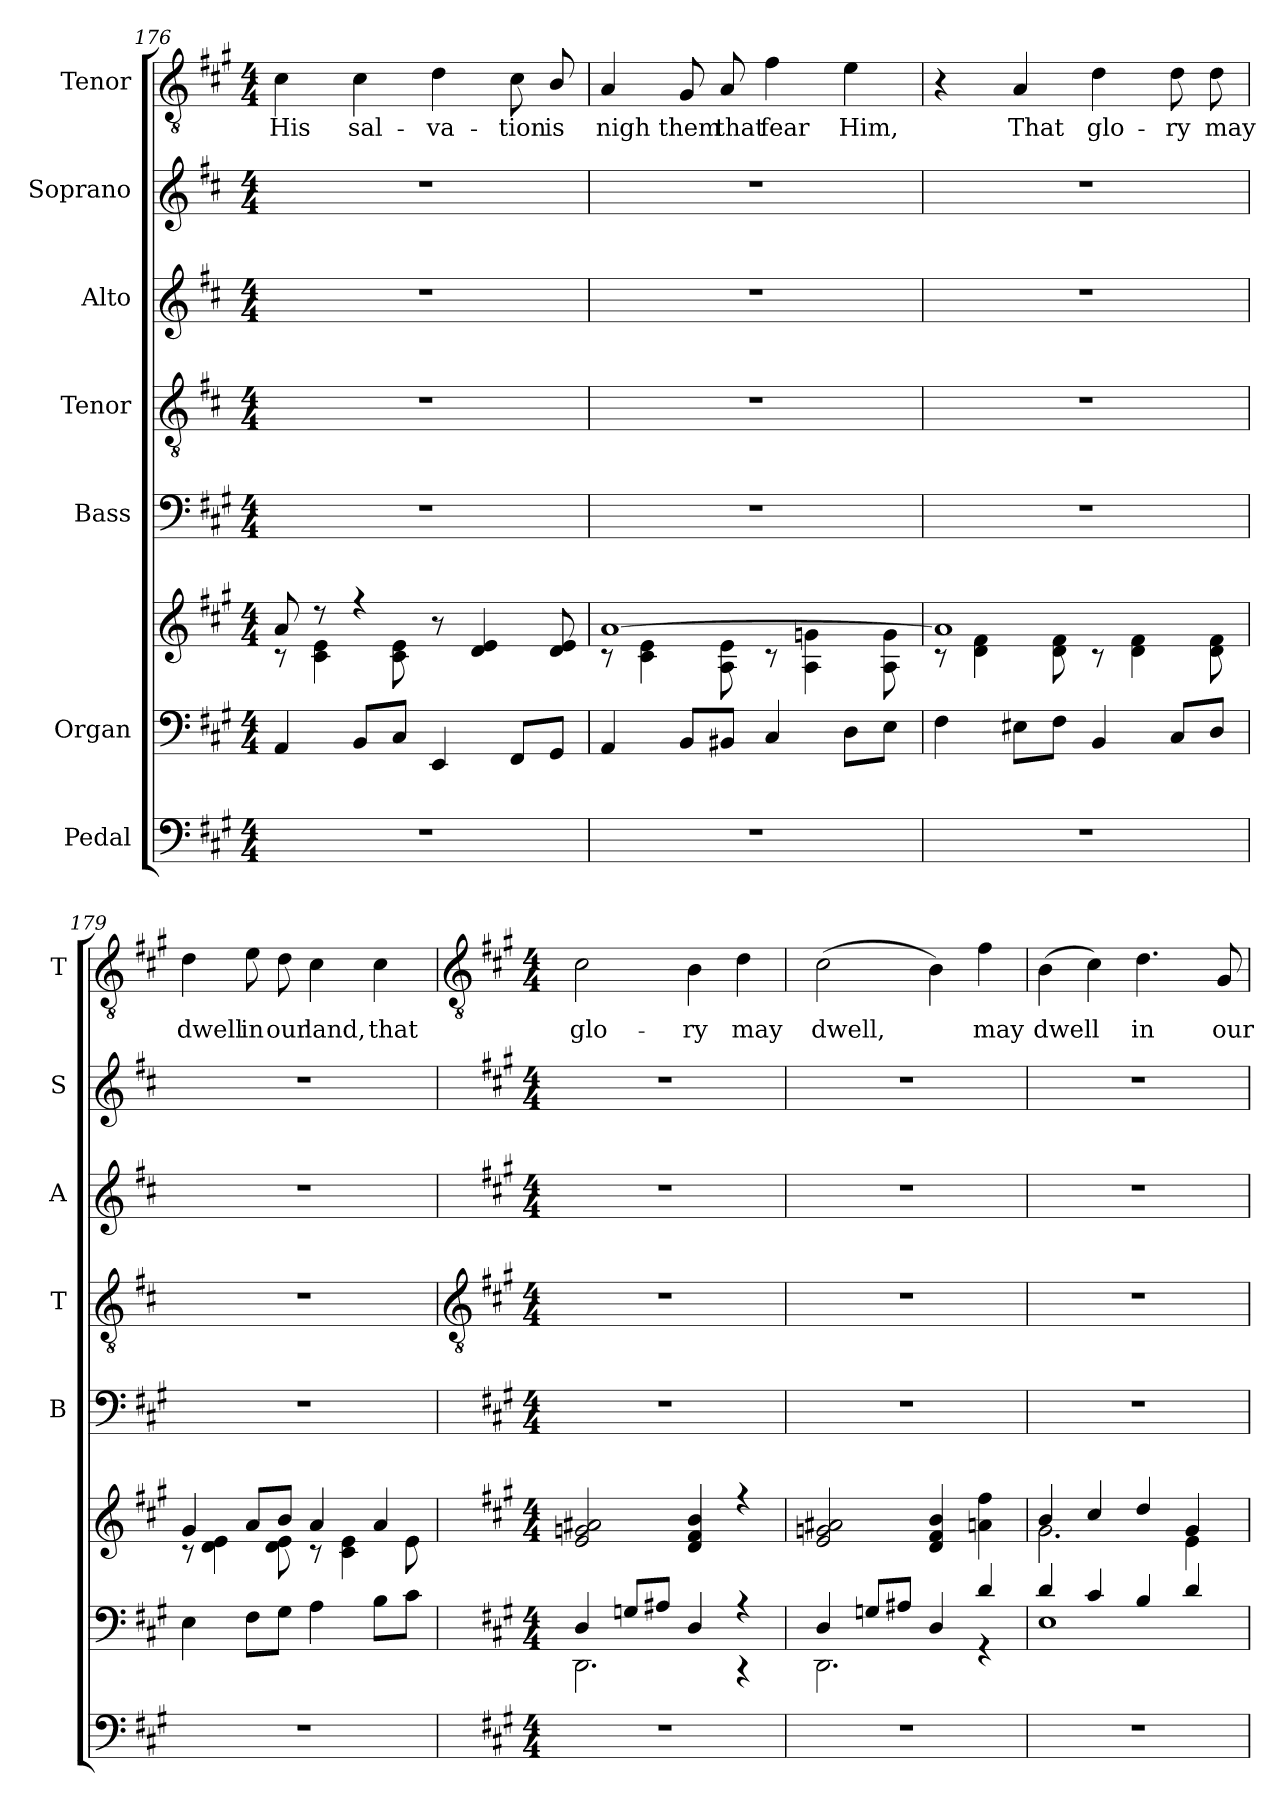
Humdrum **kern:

**kern	**kern	**kern	**kern	**kern	**kern	**kern	**kern	**text
*part7	*part6	*part6	*part5	*part4	*part3	*part2	*part1	*part1
*staff8	*staff7	*staff6	*staff5	*staff4	*staff3	*staff2	*staff1	*staff1
*I"Pedal	*I"Organ	*	*I"Bass	*I"Tenor	*I"Alto	*I"Soprano	*I"Tenor	*
*	*	*	*I'B	*I'T	*I'A	*I'S	*I'T	*
*clefF4	*clefF4	*clefG2	*clefF4	*clefGv2	*clefG2	*clefG2	*clefGv2	*
*k[f#c#g#]	*k[f#c#g#]	*k[f#c#g#]	*k[f#c#g#]	*k[f#c#]	*k[f#c#]	*k[f#c#]	*k[f#c#g#]	*
*A:	*A:	*A:	*A:	*D:	*D:	*D:	*A:	*
*M4/4	*M4/4	*M4/4	*M4/4	*M4/4	*M4/4	*M4/4	*M4/4	*
=176	=176	=176	=176	=176	=176	=176	=176	=176
*	*	*^	*	*	*	*	*	*
!	!	!	!	!	!	!	!	!	!LO:LY:b
1r	4AA	8a/	8r	1r	1r	1r	1r	4c#	His
.	.	8r	4c#\ 4e\	.	.	.	.	.	.
!	!	!	!	!	!	!	!	!	!LO:LY:b
.	8BBL	4r	.	.	.	.	.	4c#	sal-
.	8C#J	.	8c#\ 8e\	.	.	.	.	.	.
!	!	!	!	!	!	!	!	!	!LO:LY:b
.	4EE	8r	2ryy	.	.	.	.	4d	-va-
.	.	4d/ 4e/	.	.	.	.	.	.	.
!	!	!	!	!	!	!	!	!	!LO:LY:b
.	8FF#L	.	.	.	.	.	.	8c#	-tion
!	!	!	!	!	!	!	!	!	!LO:LY:b
.	8GG#J	8d/ 8e/	.	.	.	.	.	8B/	is
=177	=177	=177	=177	=177	=177	=177	=177	=177	=177
!	!	!	!	!	!	!	!	!	!LO:LY:b
1r	4AA	[1a/	8r	1r	1r	1r	1r	4A	nigh
.	.	.	4c#\ 4e\	.	.	.	.	.	.
!	!	!	!	!	!	!	!	!	!LO:LY:b
.	8BBL	.	.	.	.	.	.	8G#	them
!	!	!	!	!	!	!	!	!	!LO:LY:b
.	8BB#XJ	.	8A\ 8e\	.	.	.	.	8A	that
!	!	!	!	!	!	!	!	!	!LO:LY:b
.	4C#	.	8r	.	.	.	.	4f#	fear
.	.	.	4A\ 4gn\	.	.	.	.	.	.
!	!	!	!	!	!	!	!	!	!LO:LY:b
.	8DL	.	.	.	.	.	.	4e	Him,
.	8EJ	.	8A\ 8g\	.	.	.	.	.	.
=178	=178	=178	=178	=178	=178	=178	=178	=178	=178
1r	4F#	1a/]	8r	1r	1r	1r	1r	4r	.
.	.	.	4d\ 4f#\	.	.	.	.	.	.
!	!	!	!	!	!	!	!	!	!LO:LY:b
.	8E#XL	.	.	.	.	.	.	4A	That
.	8F#J	.	8d\ 8f#\	.	.	.	.	.	.
!	!	!	!	!	!	!	!	!	!LO:LY:b
.	4BB	.	8r	.	.	.	.	4d	glo-
.	.	.	4d\ 4f#\	.	.	.	.	.	.
!	!	!	!	!	!	!	!	!	!LO:LY:b
.	8C#L	.	.	.	.	.	.	8d	-ry
!	!	!	!	!	!	!	!	!	!LO:LY:b
.	8DJ	.	8d\ 8f#\	.	.	.	.	8d	may
=179	=179	=179	=179	=179	=179	=179	=179	=179	=179
!	!	!	!	!	!	!	!	!	!LO:LY:b
1r	4E	4g#/	8r	1r	1r	1r	1r	4d	dwell
.	.	.	4d\ 4e\	.	.	.	.	.	.
!	!	!	!	!	!	!	!	!	!LO:LY:b
.	8F#L	8a/L	.	.	.	.	.	8e	in
!	!	!	!	!	!	!	!	!	!LO:LY:b
.	8G#J	8b/J	8d\ 8e\	.	.	.	.	8d	our
!	!	!	!	!	!	!	!	!	!LO:LY:b
.	4A	4a/	8r	.	.	.	.	4c#	land,
.	.	.	4c#\ 4e\	.	.	.	.	.	.
!	!	!	!	!	!	!	!	!	!LO:LY:b
.	8BL	4a/	.	.	.	.	.	4c#	that
.	8c#J	.	8e\	.	.	.	.	.	.
!!LO:LB:g=z
=180	=180	=180	=180	=180	=180	=180	=180	=180	=180
*	*	*	*	*	*clefGv2	*	*	*clefGv2	*
*	*	*	*	*k[f#c#g#]	*k[f#c#g#]	*k[f#c#g#]	*k[f#c#g#]	*	*
*	*	*	*	*A:	*A:	*A:	*A:	*	*
*M4/4	*M4/4	*M4/4	*	*M4/4	*M4/4	*M4/4	*M4/4	*M4/4	*
*	*^	*	*	*	*	*	*	*	*
!	!	!	!	!	!	!	!	!	!	!LO:LY:b
1r	4D/	2.DD\	2e/ 2gn/ 2a#X/	1ryy	1r	1r	1r	1r	2c#	glo-
.	8Gn/L	.	.	.	.	.	.	.	.	.
.	8A#X/J	.	.	.	.	.	.	.	.	.
!	!	!	!	!	!	!	!	!	!	!LO:LY:b
.	4D/	.	4d/ 4f#/ 4b/	.	.	.	.	.	4B	-ry
!	!	!	!	!	!	!	!	!	!	!LO:LY:b
.	4r	4r	4r	.	.	.	.	.	4d	may
=181	=181	=181	=181	=181	=181	=181	=181	=181	=181	=181
!	!	!	!	!	!	!	!	!	!	!LO:LY:b
1r	4D/	2.DD\	2e/ 2gn/ 2a#X/	2ryy	1r	1r	1r	1r	(>2c#	dwell,
.	8Gn/L	.	.	.	.	.	.	.	.	.
.	8A#X/J	.	.	.	.	.	.	.	.	.
.	4D/	.	4d/ 4f#/ 4b/	4ryy	.	.	.	.	4B)	.
!	!	!	!	!	!	!	!	!	!	!LO:LY:b
.	4d/	4r	4ryy	4an\ 4ff#\	.	.	.	.	4f#	may
=182	=182	=182	=182	=182	=182	=182	=182	=182	=182	=182
!	!	!	!	!	!	!	!	!	!	!LO:LY:b
1r	4d/	1E\	4b/	2.g#\	1r	1r	1r	1r	(>4B	dwell
.	4c#/	.	4cc#/	.	.	.	.	.	4c#)	.
!	!	!	!	!	!	!	!	!	!	!LO:LY:b
.	4B/	.	4dd/	.	.	.	.	.	4.d	in
.	4d/	.	4g#/	4e\	.	.	.	.	.	.
!	!	!	!	!	!	!	!	!	!	!LO:LY:b
.	.	.	.	.	.	.	.	.	8G#	our
*	*v	*v	*	*	*	*	*	*	*	*
*	*	*v	*v	*	*	*	*	*	*
=	=	=	=	=	=	=	=	=
*-	*-	*-	*-	*-	*-	*-	*-	*-
